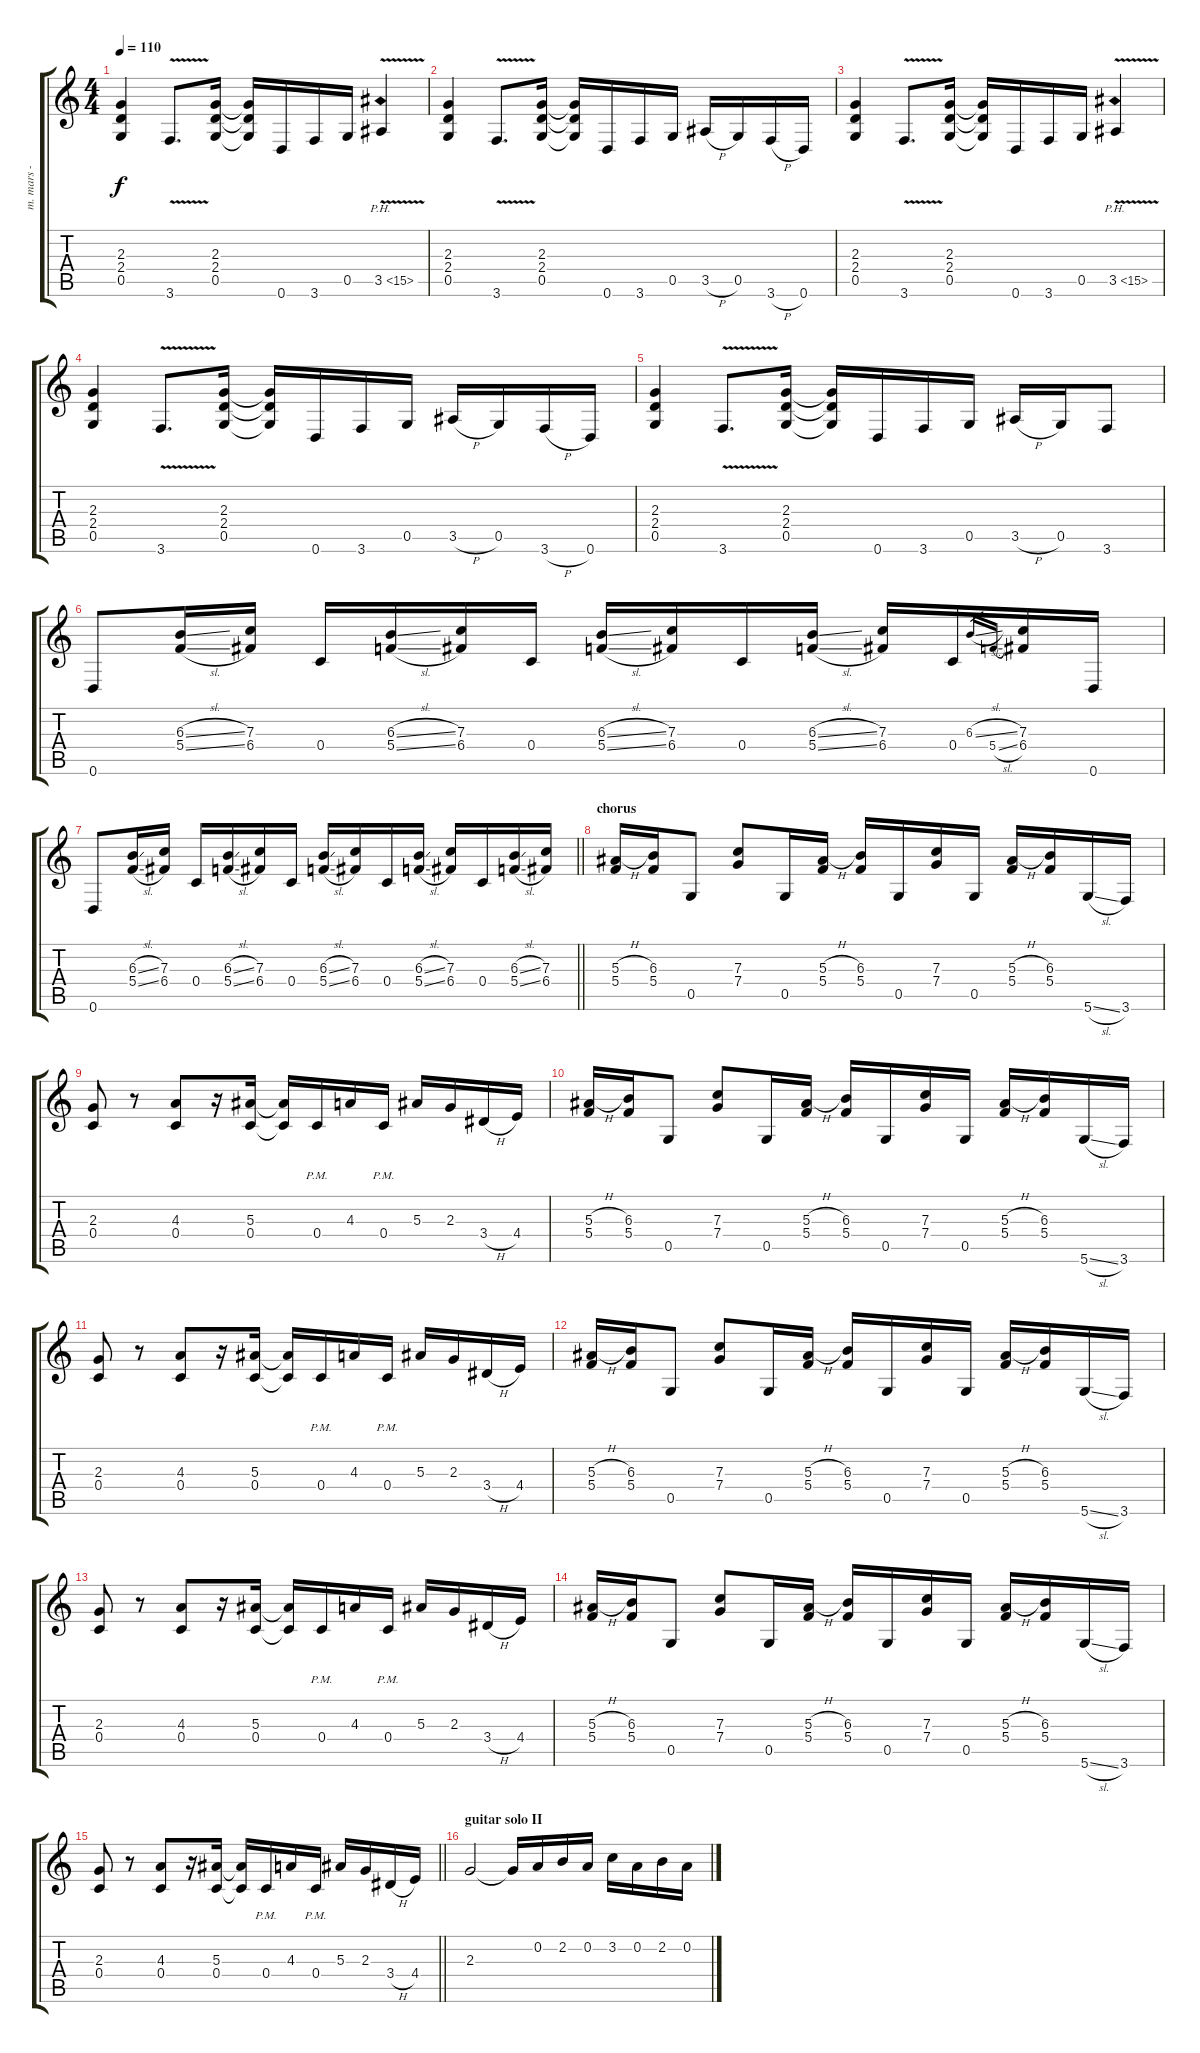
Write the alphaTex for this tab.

\track ("m. mars - lead/rhythm guitar" "m. mars - ") {instrument distortionguitar}
\staff {score tabs}
\tuning (D4 A3 F3 C3 G2 D2) {hide}
\ts (4 4)
\tempo 110
\clef g2
\ks c
(2.3 2.4 0.5).4{dy f} 3.6{v}.8{d} (2.3 2.4 0.5).16 (2.3{t} 2.4{t} 0.5{t}).16 0.6.16 3.6.16 0.5.16 3.5{ph 12 v}.4 |
(2.3 2.4 0.5).4 3.6{v}.8{d} (2.3 2.4 0.5).16 (2.3{t} 2.4{t} 0.5{t}).16 0.6.16 3.6.16 0.5.16 3.5{h}.16 0.5.16 3.6{h}.16 0.6.16 |
(2.3 2.4 0.5).4 3.6{v}.8{d} (2.3 2.4 0.5).16 (2.3{t} 2.4{t} 0.5{t}).16 0.6.16 3.6.16 0.5.16 3.5{ph 12 v}.4 |
(2.3 2.4 0.5).4 3.6{v}.8{d} (2.3 2.4 0.5).16 (2.3{t} 2.4{t} 0.5{t}).16 0.6.16 3.6.16 0.5.16 3.5{h}.16 0.5.16 3.6{h}.16 0.6.16 |
(2.3 2.4 0.5).4 3.6{v}.8{d} (2.3 2.4 0.5).16 (2.3{t} 2.4{t} 0.5{t}).16 0.6.16 3.6.16 0.5.16 3.5{h}.16 0.5.16 3.6.8 |
0.6.8 (6.3{sl} 5.4{sl}).16 (7.3 6.4).16 0.4.16 (6.3{sl} 5.4{sl}).16 (7.3 6.4).16 0.4.16 (6.3{sl} 5.4{sl}).16 (7.3 6.4).16 0.4.16 (6.3{sl} 5.4{sl}).16 (7.3 6.4).16 0.4.16 6.3{sl}.16{gr} 5.4{sl}.16{gr} (7.3 6.4).16 0.6.16 |
\barLineRight lightlight
0.6.8 (6.3{sl} 5.4{sl}).16 (7.3 6.4).16 0.4.16 (6.3{sl} 5.4{sl}).16 (7.3 6.4).16 0.4.16 (6.3{sl} 5.4{sl}).16 (7.3 6.4).16 0.4.16 (6.3{sl} 5.4{sl}).16 (7.3 6.4).16 0.4.16 (6.3{sl} 5.4{sl}).16 (7.3 6.4).16 |
\section ("" "chorus")
(5.3{h} 5.4).16 (6.3 5.4).16 0.5.8 (7.3 7.4).8 0.5.16 (5.3{h} 5.4).16 (6.3 5.4).16 0.5.16 (7.3 7.4).16 0.5.16 (5.3{h} 5.4).16 (6.3 5.4).16 5.6{sl}.16 3.6.16 |
(2.3 0.4).8 r.8 (4.3 0.4).8 r.16 (5.3 0.4).16 (5.3{t} 0.4{t}).16 0.4{pm}.16 4.3.16 0.4{pm}.16 5.3.16 2.3.16 3.4{h}.16 4.4.16 |
(5.3{h} 5.4).16 (6.3 5.4).16 0.5.8 (7.3 7.4).8 0.5.16 (5.3{h} 5.4).16 (6.3 5.4).16 0.5.16 (7.3 7.4).16 0.5.16 (5.3{h} 5.4).16 (6.3 5.4).16 5.6{sl}.16 3.6.16 |
(2.3 0.4).8 r.8 (4.3 0.4).8 r.16 (5.3 0.4).16 (5.3{t} 0.4{t}).16 0.4{pm}.16 4.3.16 0.4{pm}.16 5.3.16 2.3.16 3.4{h}.16 4.4.16 |
(5.3{h} 5.4).16 (6.3 5.4).16 0.5.8 (7.3 7.4).8 0.5.16 (5.3{h} 5.4).16 (6.3 5.4).16 0.5.16 (7.3 7.4).16 0.5.16 (5.3{h} 5.4).16 (6.3 5.4).16 5.6{sl}.16 3.6.16 |
(2.3 0.4).8 r.8 (4.3 0.4).8 r.16 (5.3 0.4).16 (5.3{t} 0.4{t}).16 0.4{pm}.16 4.3.16 0.4{pm}.16 5.3.16 2.3.16 3.4{h}.16 4.4.16 |
(5.3{h} 5.4).16 (6.3 5.4).16 0.5.8 (7.3 7.4).8 0.5.16 (5.3{h} 5.4).16 (6.3 5.4).16 0.5.16 (7.3 7.4).16 0.5.16 (5.3{h} 5.4).16 (6.3 5.4).16 5.6{sl}.16 3.6.16 |
\barLineRight lightlight
(2.3 0.4).8 r.8 (4.3 0.4).8 r.16 (5.3 0.4).16 (5.3{t} 0.4{t}).16 0.4{pm}.16 4.3.16 0.4{pm}.16 5.3.16 2.3.16 3.4{h}.16 4.4.16 |
\section ("" "guitar solo II")
2.3.2 2.3{t}.16 0.2.16 2.2.16 0.2.16 3.2.16 0.2.16 2.2.16 0.2.16
